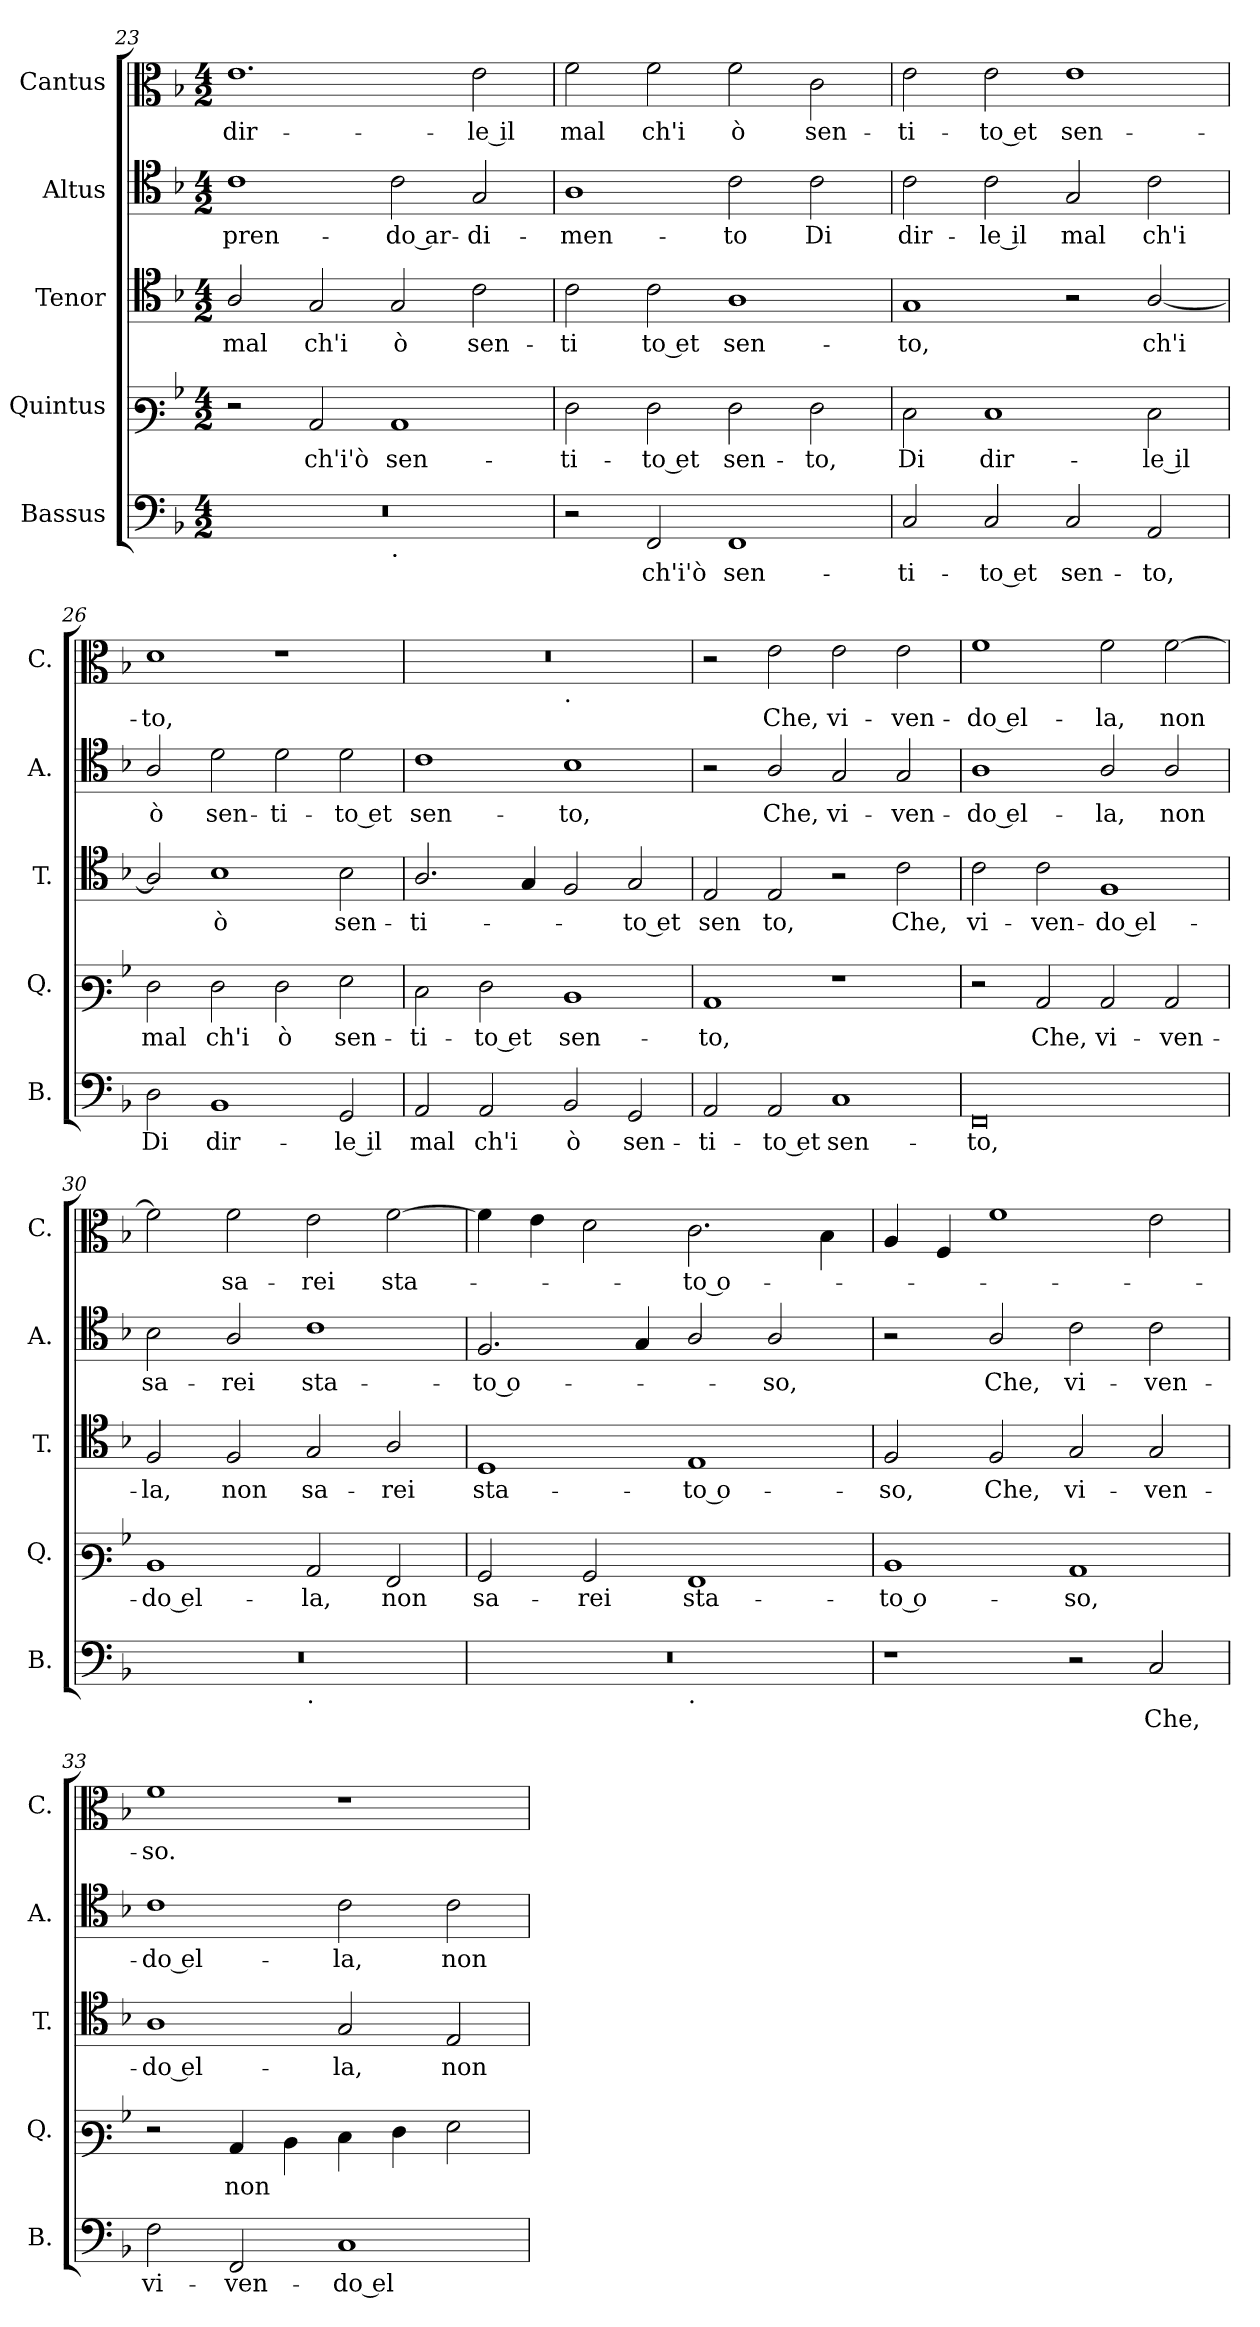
**kern	**text	**kern	**text	**kern	**text	**kern	**text	**kern	**text
*part5	*part5	*part4	*part4	*part3	*part3	*part2	*part2	*part1	*part1
*staff5	*staff5	*staff4	*staff4	*staff3	*staff3	*staff2	*staff2	*staff1	*staff1
*I"Bassus	*	*I"Quintus	*	*I"Tenor	*	*I"Altus	*	*I"Cantus	*
*I'B.	*	*I'Q.	*	*I'T.	*	*I'A.	*	*I'C.	*
*clefF4	*	*clefF3	*	*clefC4	*	*clefC4	*	*clefC3	*
*k[b-]	*	*k[b-]	*	*k[b-]	*	*k[b-]	*	*k[b-]	*
*M4/2	*	*M4/2	*	*M4/2	*	*M4/2	*	*M4/2	*
=23	=23	=23	=23	=23	=23	=23	=23	=23	=23
!	!	!	!	!	!LO:LY:b	!	!LO:LY:b	!	!LO:LY:b
*^	*	*	*	*	*	*	*	*	*
0r	1ryy	.	2r	.	2A/	mal	1c	pren-	1.e	dir-
!	!	!	!	!LO:LY:b	!	!LO:LY:b	!	!	!	!
.	.	.	2C/	ch'i'ò	2G/	ch'i	.	.	.	.
!	!LO:TX:b:t=.	!	!	!	!	!	!	!	!	!
!	!	!	!	!LO:LY:b	!	!LO:LY:b	!	!LO:LY:b	!	!
.	1ryy	.	1C	sen-	2G/	ò	2c\	-do ar-	.	.
!	!	!	!	!	!	!LO:LY:b	!	!LO:LY:b	!	!LO:LY:b
.	.	.	.	.	2c\	sen-	2G/	-di-	2e\	-le il
=24	=24	=24	=24	=24	=24	=24	=24	=24	=24	=24
!	!	!	!	!LO:LY:b	!	!LO:LY:b	!	!LO:LY:b	!	!LO:LY:b
*v	*v	*	*	*	*	*	*	*	*	*
2r	.	2F\	-ti-	2c\	-ti	1A	-men-	2f\	mal
!	!LO:LY:b	!	!LO:LY:b	!	!LO:LY:b	!	!	!	!LO:LY:b
2FF/	ch'i'ò	2F\	-to et	2c\	to et	.	.	2f\	ch'i
!	!LO:LY:b	!	!LO:LY:b	!	!LO:LY:b	!	!LO:LY:b	!	!LO:LY:b
1FF	sen-	2F\	sen-	1A	sen-	2c\	-to	2f\	ò
!	!	!	!LO:LY:b	!	!	!	!LO:LY:b	!	!LO:LY:b
.	.	2F\	-to,	.	.	2c\	Di	2c\	sen-
=25	=25	=25	=25	=25	=25	=25	=25	=25	=25
!	!LO:LY:b	!	!LO:LY:b	!	!LO:LY:b	!	!LO:LY:b	!	!LO:LY:b
2C/	-ti-	2E\	Di	1G	-to,	2c\	dir-	2e\	-ti-
!	!LO:LY:b	!	!LO:LY:b	!	!	!	!LO:LY:b	!	!LO:LY:b
2C/	-to et	1E	dir-	.	.	2c\	-le il	2e\	-to et
!	!LO:LY:b	!	!	!	!	!	!LO:LY:b	!	!LO:LY:b
2C/	sen-	.	.	2r	.	2G/	mal	1e	sen-
!	!LO:LY:b	!	!LO:LY:b	!	!LO:LY:b	!	!LO:LY:b	!	!
2AA/	-to,	2E\	-le il	[2A/	ch'i	2c\	ch'i	.	.
=26	=26	=26	=26	=26	=26	=26	=26	=26	=26
!	!LO:LY:b	!	!LO:LY:b	!	!	!	!LO:LY:b	!	!LO:LY:b
2D\	Di	2F\	mal	2A/]	.	2A/	ò	1d	-to,
!	!LO:LY:b	!	!LO:LY:b	!	!LO:LY:b	!	!LO:LY:b	!	!
1BB-	dir-	2F\	ch'i	1B-	ò	2d\	sen-	.	.
!	!	!	!LO:LY:b	!	!	!	!LO:LY:b	!	!
.	.	2F\	ò	.	.	2d\	-ti-	1r	.
!	!LO:LY:b	!	!LO:LY:b	!	!LO:LY:b	!	!LO:LY:b	!	!
2GG/	-le il	2G\	sen-	2B-\	sen-	2d\	-to et	.	.
!!LO:LB:g=z
=27	=27	=27	=27	=27	=27	=27	=27	=27	=27
!	!LO:LY:b	!	!LO:LY:b	!	!LO:LY:b	!	!LO:LY:b	!	!
*	*	*	*	*	*	*	*	*^	*
2AA/	mal	2E\	-ti-	2.A/	-ti-	1c	sen-	0r	1ryy	.
!	!LO:LY:b	!	!LO:LY:b	!	!	!	!	!	!	!
2AA/	ch'i	2F\	-to et	.	.	.	.	.	.	.
.	.	.	.	4G/	.	.	.	.	.	.
!	!	!	!	!	!	!	!	!	!LO:TX:b:t=.	!
!	!LO:LY:b	!	!LO:LY:b	!	!	!	!LO:LY:b	!	!	!
2BB-/	ò	1D	sen-	2F/	.	1B-	-to,	.	1ryy	.
!	!LO:LY:b	!	!	!	!LO:LY:b	!	!	!	!	!
2GG/	sen-	.	.	2G/	-to et	.	.	.	.	.
!!LO:LB:g=z
=28	=28	=28	=28	=28	=28	=28	=28	=28	=28	=28
!	!LO:LY:b	!	!LO:LY:b	!	!LO:LY:b	!	!	!	!	!
*	*	*	*	*	*	*	*	*v	*v	*
2AA/	-ti-	1C	-to,	2E/	sen	2r	.	2r	.
!	!LO:LY:b	!	!	!	!LO:LY:b	!	!LO:LY:b	!	!LO:LY:b
2AA/	-to et	.	.	2E/	to,	2A/	Che,	2e\	Che,
!	!LO:LY:b	!	!	!	!	!	!LO:LY:b	!	!LO:LY:b
1C	sen-	1r	.	2r	.	2G/	vi-	2e\	vi-
!	!	!	!	!	!LO:LY:b	!	!LO:LY:b	!	!LO:LY:b
.	.	.	.	2c\	Che,	2G/	-ven-	2e\	-ven-
=29	=29	=29	=29	=29	=29	=29	=29	=29	=29
!	!LO:LY:b	!	!	!	!LO:LY:b	!	!LO:LY:b	!	!LO:LY:b
0FF	-to,	2r	.	2c\	vi-	1A	-do el-	1f	-do el-
!	!	!	!LO:LY:b	!	!LO:LY:b	!	!	!	!
.	.	2C/	Che,	2c\	-ven-	.	.	.	.
!	!	!	!LO:LY:b	!	!LO:LY:b	!	!LO:LY:b	!	!LO:LY:b
.	.	2C/	vi-	1F	-do el-	2A/	-la,	2f\	-la,
!	!	!	!LO:LY:b	!	!	!	!LO:LY:b	!	!LO:LY:b
.	.	2C/	-ven-	.	.	2A/	non	[2f\	non
=30	=30	=30	=30	=30	=30	=30	=30	=30	=30
!	!	!	!LO:LY:b	!	!LO:LY:b	!	!LO:LY:b	!	!
*^	*	*	*	*	*	*	*	*	*
0r	1ryy	.	1D	-do el-	2F/	-la,	2B-\	sa-	2f\]	.
!	!	!	!	!	!	!LO:LY:b	!	!LO:LY:b	!	!LO:LY:b
.	.	.	.	.	2F/	non	2A/	-rei	2f\	sa-
!	!LO:TX:b:t=.	!	!	!	!	!	!	!	!	!
!	!	!	!	!LO:LY:b	!	!LO:LY:b	!	!LO:LY:b	!	!LO:LY:b
.	1ryy	.	2C/	-la,	2G/	sa-	1c	sta-	2e\	-rei
!	!	!	!	!LO:LY:b	!	!LO:LY:b	!	!	!	!LO:LY:b
.	.	.	2AA/	non	2A/	-rei	.	.	[2f\	sta-
=31	=31	=31	=31	=31	=31	=31	=31	=31	=31	=31
!	!	!	!	!LO:LY:b	!	!LO:LY:b	!	!LO:LY:b	!	!
0r	1ryy	.	2BB-/	sa-	1D	sta-	2.F/	-to o-	4f\]	.
.	.	.	.	.	.	.	.	.	4e\	.
!	!	!	!	!LO:LY:b	!	!	!	!	!	!
.	.	.	2BB-/	-rei	.	.	.	.	2d\	.
.	.	.	.	.	.	.	4G/	.	.	.
!	!LO:TX:b:t=.	!	!	!	!	!	!	!	!	!
!	!	!	!	!LO:LY:b	!	!LO:LY:b	!	!	!	!LO:LY:b
.	1ryy	.	1AA	sta-	1E	-to o-	2A/	.	2.c\	-to o-
!	!	!	!	!	!	!	!	!LO:LY:b	!	!
.	.	.	.	.	.	.	2A/	-so,	.	.
.	.	.	.	.	.	.	.	.	4B-\	.
=32	=32	=32	=32	=32	=32	=32	=32	=32	=32	=32
!	!	!	!	!LO:LY:b	!	!LO:LY:b	!	!	!	!
*v	*v	*	*	*	*	*	*	*	*	*
1r	.	1D	-to o-	2F/	-so,	2r	.	4A/	.
.	.	.	.	.	.	.	.	4F/	.
!	!	!	!	!	!LO:LY:b	!	!LO:LY:b	!	!
.	.	.	.	2F/	Che,	2A/	Che,	1f	.
!	!	!	!LO:LY:b	!	!LO:LY:b	!	!LO:LY:b	!	!
2r	.	1C	-so,	2G/	vi-	2c\	vi-	.	.
!	!LO:LY:b	!	!	!	!LO:LY:b	!	!LO:LY:b	!	!
2C/	Che,	.	.	2G/	-ven-	2c\	-ven-	2e\	.
=33	=33	=33	=33	=33	=33	=33	=33	=33	=33
!	!LO:LY:b	!	!	!	!LO:LY:b	!	!LO:LY:b	!	!LO:LY:b
2F\	vi-	2r	.	1A	-do el-	1c	-do el-	1f	-so.
!	!LO:LY:b	!	!LO:LY:b	!	!	!	!	!	!
2FF/	-ven-	4C/	non	.	.	.	.	.	.
.	.	4D\	.	.	.	.	.	.	.
!	!LO:LY:b	!	!	!	!LO:LY:b	!	!LO:LY:b	!	!
1C	-do el-	4E\	.	2G/	-la,	2c\	-la,	1r	.
.	.	4F\	.	.	.	.	.	.	.
!	!	!	!	!	!LO:LY:b	!	!LO:LY:b	!	!
.	.	2G\	.	2E/	non	2c\	non	.	.
=	=	=	=	=	=	=	=	=	=
*-	*-	*-	*-	*-	*-	*-	*-	*-	*-
